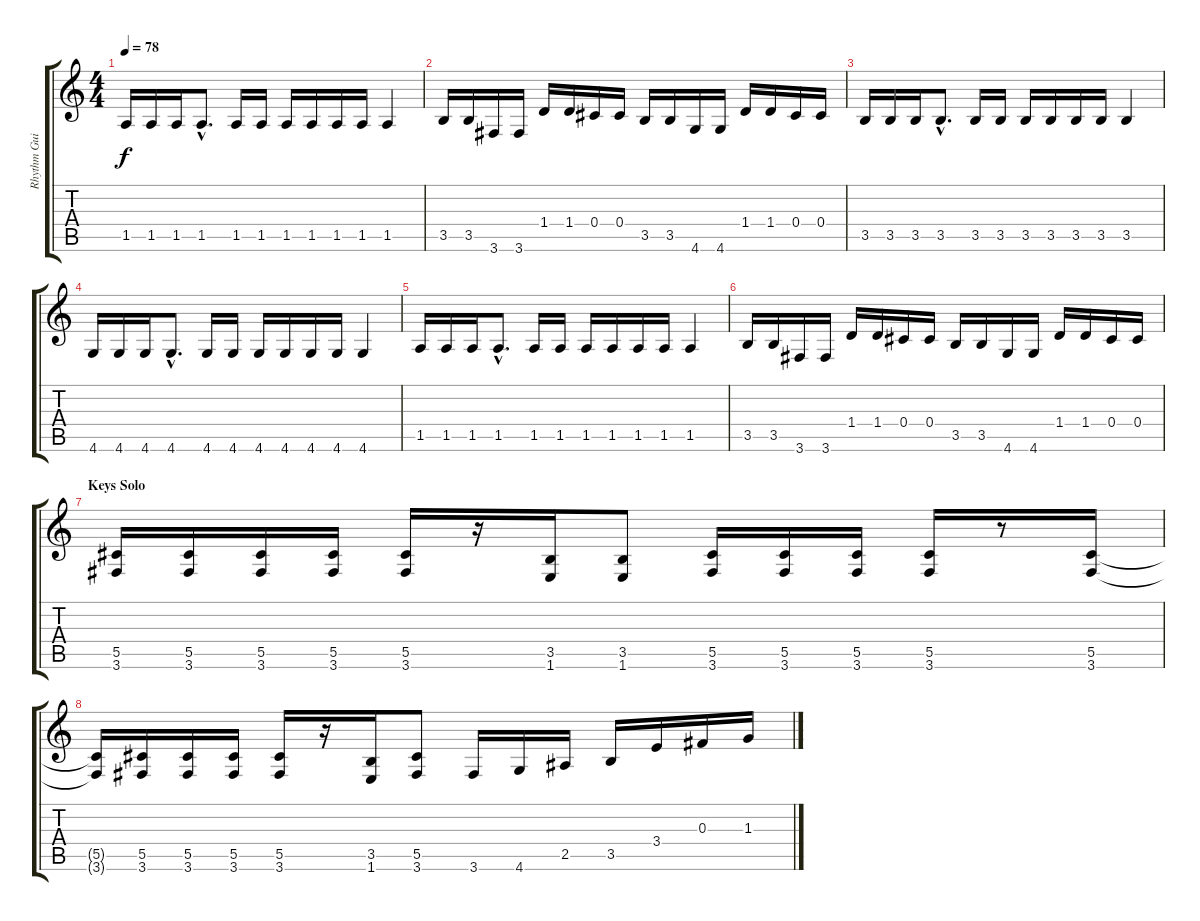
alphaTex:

\track ("Rhythm Guitar - Timo Tolkki" "Rhythm Gui") {instrument distortionguitar}
\staff {score tabs}
\tuning (Eb4 Bb3 Gb3 Db3 Ab2 Eb2) {hide}
\ts (4 4)
\tempo 78
\clef g2
\ks c
1.5.16{dy f} 1.5.16 1.5.16 1.5{hac}.8{d} 1.5.16 1.5.16 1.5.16 1.5.16 1.5.16 1.5.16 1.5.4 |
3.5.16 3.5.16 3.6.16 3.6.16 1.4.16 1.4.16 0.4.16 0.4.16 3.5.16 3.5.16 4.6.16 4.6.16 1.4.16 1.4.16 0.4.16 0.4.16 |
3.5.16 3.5.16 3.5.16 3.5{hac}.8{d} 3.5.16 3.5.16 3.5.16 3.5.16 3.5.16 3.5.16 3.5.4 |
4.6.16 4.6.16 4.6.16 4.6{hac}.8{d} 4.6.16 4.6.16 4.6.16 4.6.16 4.6.16 4.6.16 4.6.4 |
1.5.16 1.5.16 1.5.16 1.5{hac}.8{d} 1.5.16 1.5.16 1.5.16 1.5.16 1.5.16 1.5.16 1.5.4 |
3.5.16 3.5.16 3.6.16 3.6.16 1.4.16 1.4.16 0.4.16 0.4.16 3.5.16 3.5.16 4.6.16 4.6.16 1.4.16 1.4.16 0.4.16 0.4.16 |
\section ("" "Keys Solo")
(5.5 3.6).16 (5.5 3.6).16 (5.5 3.6).16 (5.5 3.6).16 (5.5 3.6).16 r.16 (3.5 1.6).16 (3.5 1.6).8 (5.5 3.6).16 (5.5 3.6).16 (5.5 3.6).16 (5.5 3.6).16 r.8 (5.5 3.6).16 |
(5.5{t} 3.6{t}).16 (5.5 3.6).16 (5.5 3.6).16 (5.5 3.6).16 (5.5 3.6).16 r.16 (3.5 1.6).16 (5.5 3.6).8 3.6.16 4.6.16 2.5.16 3.5.16 3.4.16 0.3.16 1.3.16
